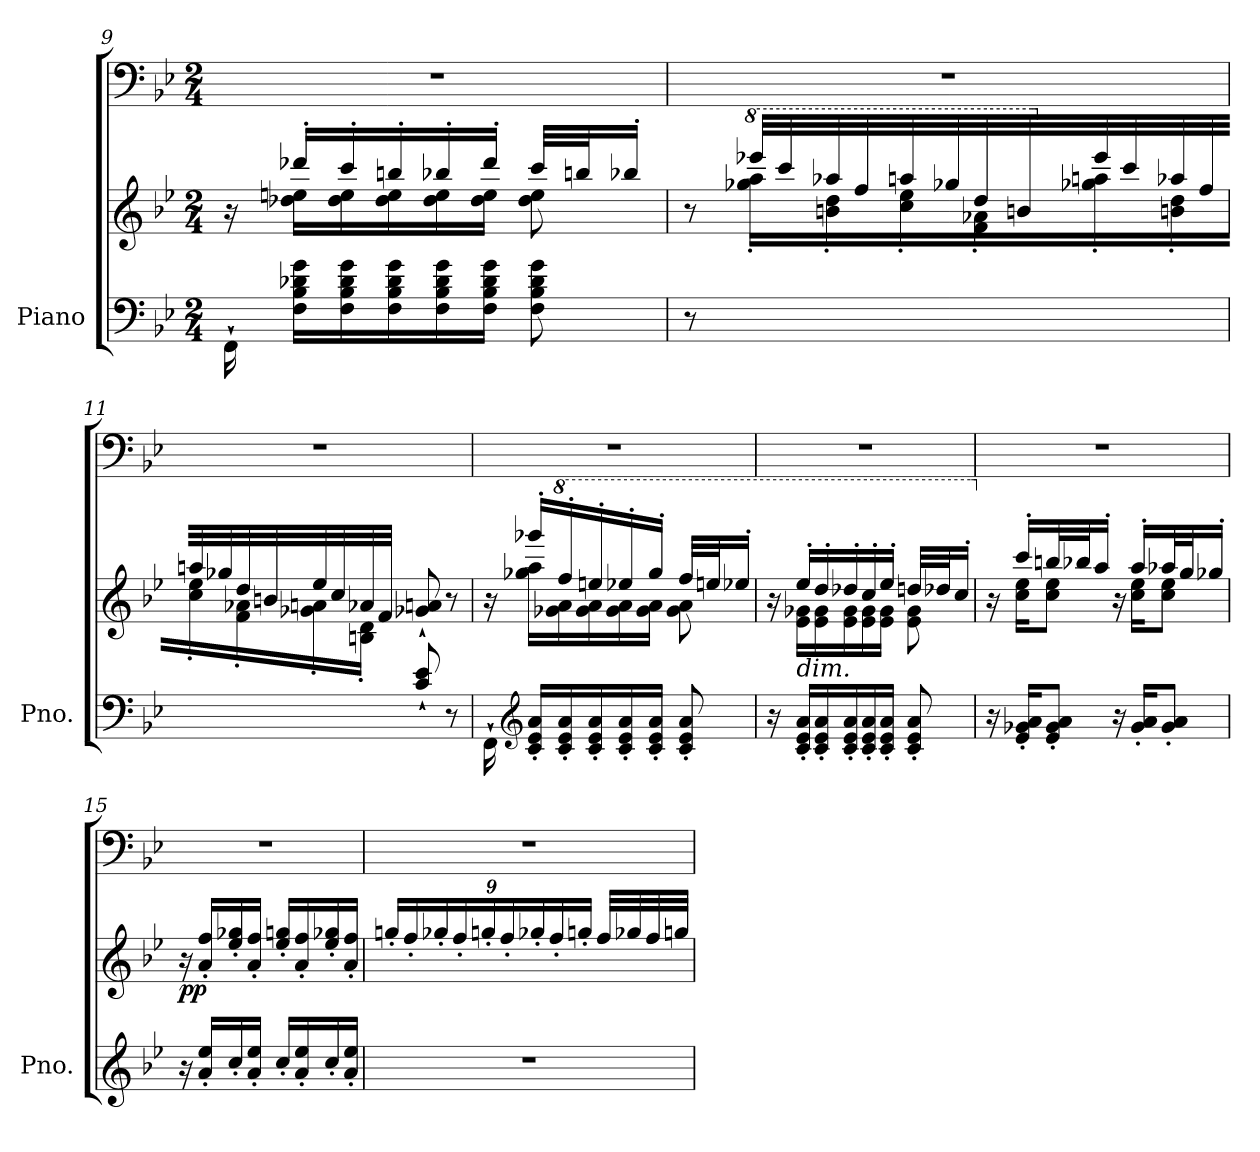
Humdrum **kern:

**kern	**kern	**kern	**dynam
*part1	*part1	*part1	*part1
*staff3	*staff2	*staff1	*staff1/2/3
*I"Piano	*	*	*
*I'Pno.	*	*	*
*clefF4	*clefG2	*clefF4	*
*k[b-e-]	*k[b-e-]	*k[b-e-]	*
*M2/4	*M2/4	*M2/4	*
=9	=9	=9	=9
*	*^	*	*
16FF`\	16r	16ryy	2r	.
16F\ 16B-\ 16d-X\ 16g\LL	16ddd-X'/LL	16dd-X\ 16een\LL	.	.
16F\ 16B-\ 16d-\ 16g\	16ccc'/	16dd-\ 16ee\	.	.
16F\ 16B-\ 16d-\ 16g\	16bbn'/	16dd-\ 16ee\	.	.
16F\ 16B-\ 16d-\ 16g\	16bb-X'/	16dd-\ 16ee\	.	.
16F\ 16B-\ 16d-\ 16g\JJ	16ddd-'/JJ	16dd-\ 16ee\JJ	.	.
8F\ 8B-\ 8d-\ 8g\	32ccc/LLL	8dd-\ 8ee\	.	.
.	32bbn/J	.	.	.
.	16bb-X'/JJ	.	.	.
!!LO:LB:g=z
=10	=10	=10	=10	=10
8r	8r	8ryy	2r	.
*	*8va	*	*	*
*	*8va	*	*	*
4.ryy	32eeee-X/LLL	16ggg-X\' 16aaa\'LL	.	.
.	32cccc/	.	.	.
.	32aaa-X/	16bbn\' 16ddd\'	.	.
.	32fff/	.	.	.
.	32aaan/	16ccc\' 16eee-\'	.	.
.	32ggg-X/	.	.	.
.	32ddd/	16ff\' 16aa-X\'	.	.
.	32bbn/	.	.	.
*	*X8va	*	*	*
*	*X8va	*	*	*
.	32eee-/	16gg-X\' 16aan\'	.	.
.	32ccc/	.	.	.
.	32aa-X/	16bn\' 16dd\'	.	.
.	32ff/	.	.	.
=11	=11	=11	=11	=11
4ryy	32aan/	16cc\' 16ee-\'	2r	.
.	32gg-X/	.	.	.
.	32dd/	16f\' 16a-X\'	.	.
.	32bn/	.	.	.
.	32ee-/	16g-X\' 16an\'	.	.
.	32cc/	.	.	.
.	32a-X/	16Bn\' 16d\'JJ	.	.
.	32f/JJJ	.	.	.
8c/` 8e-/`	8g-X/` 8an/`	4ryy	.	.
8r	8r	.	.	.
=12	=12	=12	=12	=12
16FF`\	16r	16ryy	2r	.
*clefG2	*	*	*	*
16c/' 16e-/' 16a/'LL	16ggg-X'/LL	16gg-X\ 16aa\LL	.	.
*	*8va	*	*	*
16c/' 16e-/' 16a/'	16fff'/	16gg-\ 16aa\	.	.
16c/' 16e-/' 16a/'	16eeen'/	16gg-\ 16aa\	.	.
16c/' 16e-/' 16a/'	16eee-X'/	16gg-\ 16aa\	.	.
16c/' 16e-/' 16a/'JJ	16ggg-'/JJ	16gg-\ 16aa\JJ	.	.
8c/' 8e-/' 8a/'	32fff/LLL	8gg-\ 8aa\	.	.
.	32eeen/J	.	.	.
.	16eee-X'/JJ	.	.	.
=13	=13	=13	=13	=13
16r	16r	16ryy	2r	.
!	!LO:TX:b:i:t=dim.	!	!	!
16c/' 16e-/' 16a/'LL	16eee-'/LL	16ee-\ 16gg-X\LL	.	.
16c/' 16e-/' 16a/'	16ddd'/	16ee-\ 16gg-\	.	.
16c/' 16e-/' 16a/'	16ddd-X'/	16ee-\ 16gg-\	.	.
16c/' 16e-/' 16a/'	16ccc'/	16ee-\ 16gg-\	.	.
16c/' 16e-/' 16a/'JJ	16eee-'/JJ	16ee-\ 16gg-\JJ	.	.
8c/' 8e-/' 8a/'	32dddn/LLL	8ee-\ 8gg-\	.	.
.	32ddd-X/J	.	.	.
.	16ccc'/JJ	.	.	.
!!LO:LB:g=z
=14	=14	=14	=14	=14
*	*X8va	*	*	*
16r	16r	16ryy	2r	.
*	*	*	*MM80	*
16e-/' 16g-X/' 16a/'KL	16ccc'/LL	16cc\ 16ee-\KL	.	.
8e-/' 8g-/' 8a/'J	32bbn/L	8cc\ 8ee-\J	.	.
.	32bb-X/J	.	.	.
.	16aa'/JJ	.	.	.
16r	16r	16ryy	.	.
*	*	*	*MM70	*
16g-/' 16a/'KL	16aa'/LL	16cc\ 16ee-\KL	.	.
8g-/' 8a/'J	32aa-X/L	8cc\ 8ee-\J	.	.
.	32gg/J	.	.	.
.	16gg-X'/JJ	.	.	.
*	*v	*v	*	*
=15	=15	=15	=15
*	*	*MM60	*
!	!	!	!LO:DY:b=2
16r	16r	2r	pp
16a/' 16ee-/'LL	16a/' 16ff/'LL	.	.
16cc'/	16ee-/' 16gg-X/'	.	.
16a/' 16ee-/'JJ	16a/' 16ff/'JJ	.	.
16cc'/LL	16ee-/' 16ggn/'LL	.	.
*	*	*MM70	*
16a/' 16ee-/'	16a/' 16ff/'	.	.
16cc'/	16ee-/' 16gg-X/'	.	.
16a/' 16ee-/'JJ	16a/' 16ff/'JJ	.	.
=16	=16	=16	=16
*	*	*MM80	*
2r	24ggn'/LL	2r	.
.	24ff'/	.	.
.	24gg-X'/	.	.
.	24ff'/	.	.
.	24ggn'/	.	.
.	24ff'/	.	.
.	24gg-X'/	.	.
.	24ff'/	.	.
.	24ggn'/JJ	.	.
.	32ff/LLL	.	.
.	32gg-X/	.	.
.	32ff/	.	.
.	32ggn/JJJ	.	.
=	=	=	=
*-	*-	*-	*-
